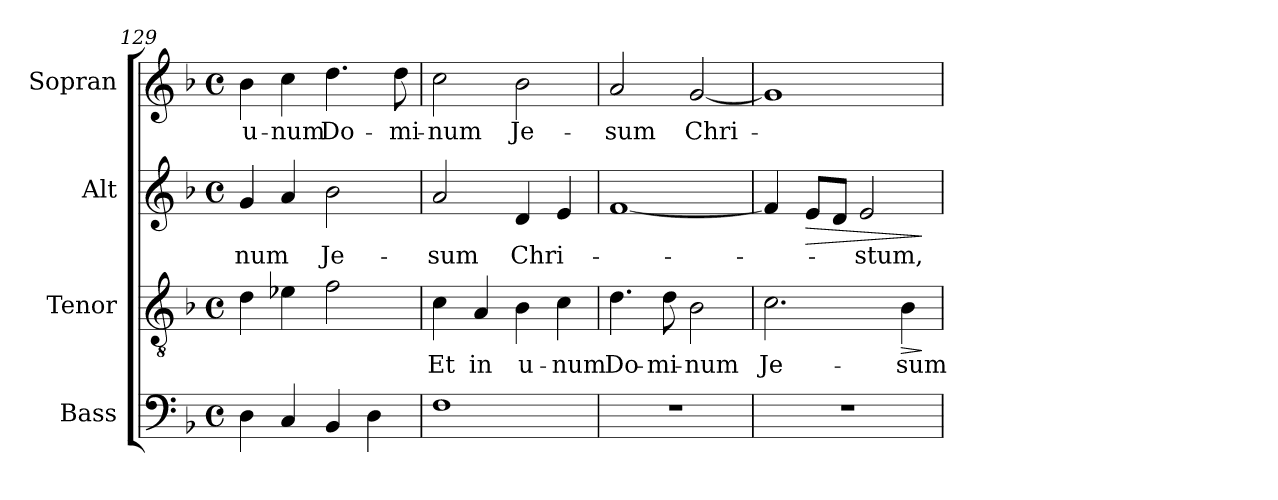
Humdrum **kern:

**kern	**kern	**text	**dynam	**kern	**text	**dynam	**kern	**text
*part4	*part3	*part3	*part3	*part2	*part2	*part2	*part1	*part1
*staff4	*staff3	*staff3	*staff3	*staff2	*staff2	*staff2	*staff1	*staff1
*I"Bass	*I"Tenor	*	*	*I"Alt	*	*	*I"Sopran	*
*I'B.	*I'T.	*	*	*I'A.	*	*	*I'S.	*
*clefF4	*clefGv2	*	*	*clefG2	*	*	*clefG2	*
*k[b-]	*k[b-]	*	*	*k[b-]	*	*	*k[b-]	*
*F:	*F:	*	*	*F:	*	*	*F:	*
*M4/4	*M4/4	*	*	*M4/4	*	*	*M4/4	*
*met(c)	*met(c)	*	*	*met(c)	*	*	*met(c)	*
=129	=129	=129	=129	=129	=129	=129	=129	=129
!	!	!	!	!	!LO:LY:b	!	!	!LO:LY:b
4D\	4d\	.	.	4g/	-num	.	4b-\	u-
!	!	!	!	!	!	!	!	!LO:LY:b
4C/	4e-X\	.	.	4a/	.	.	4cc\	-num
!	!	!	!	!	!LO:LY:b	!	!	!LO:LY:b
4BB-/	2f\	.	.	2b-\	Je-	.	4.dd\	Do-
4D\	.	.	.	.	.	.	.	.
!	!	!	!	!	!	!	!	!LO:LY:b
.	.	.	.	.	.	.	8dd\	-mi-
!!LO:LB:g=z
=130	=130	=130	=130	=130	=130	=130	=130	=130
!	!	!LO:LY:b	!	!	!LO:LY:b	!	!	!LO:LY:b
1F	4c\	Et	.	2a/	-sum	.	2cc\	-num
!	!	!LO:LY:b	!	!	!	!	!	!
.	4A/	in	.	.	.	.	.	.
!	!	!LO:LY:b	!	!	!LO:LY:b	!	!	!LO:LY:b
.	4B-\	u-	.	4d/	Chri-	.	2b-\	Je-
!	!	!LO:LY:b	!	!	!	!	!	!
.	4c\	-num	.	4e/	.	.	.	.
=131	=131	=131	=131	=131	=131	=131	=131	=131
!	!	!LO:LY:b	!	!	!	!	!	!LO:LY:b
1r	4.d\	Do-	.	[1f	.	.	2a/	-sum
!	!	!LO:LY:b	!	!	!	!	!	!
.	8d\	-mi-	.	.	.	.	.	.
!	!	!LO:LY:b	!	!	!	!	!	!LO:LY:b
.	2B-\	-num	.	.	.	.	[2g/	Chri-
=132	=132	=132	=132	=132	=132	=132	=132	=132
!	!	!LO:LY:b	!	!	!	!	!	!
1r	2.c\	Je-	.	4f/]	.	.	1g]	.
!	!	!	!	!	!	!LO:HP:b	!	!
.	.	.	.	8e/L	.	>	.	.
.	.	.	.	8d/J	.	.	.	.
!	!	!	!	!	!LO:LY:b	!	!	!
.	.	.	.	2e/	-stum,	.	.	.
!	!	!LO:LY:b	!LO:HP:b	!	!	!	!	!
.	4B-\	-sum	>	.	.	.	.	.
.	.	.	]	.	.	]	.	.
=	=	=	=	=	=	=	=	=
*-	*-	*-	*-	*-	*-	*-	*-	*-
